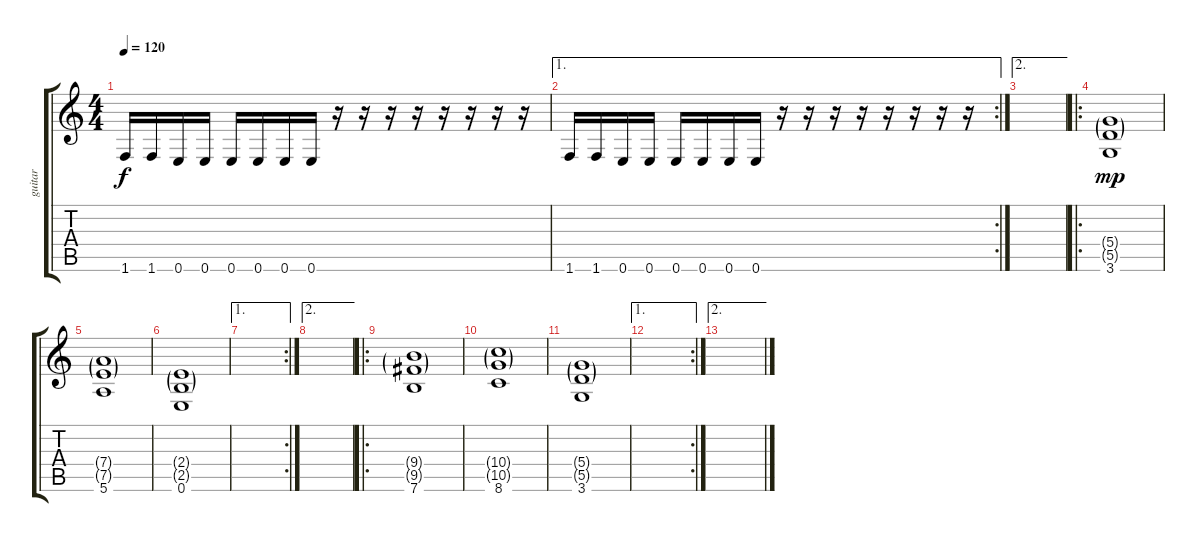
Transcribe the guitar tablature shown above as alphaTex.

\track ("guitar" "guitar") {instrument distortionguitar}
\staff {score tabs}
\tuning (E4 B3 G3 D3 A2 E2) {hide}
\ts (4 4)
\tempo 120
\clef g2
\ks c
1.6.16{dy f} 1.6.16 0.6.16 0.6.16 0.6.16 0.6.16 0.6.16 0.6.16 r.16 r.16 r.16 r.16 r.16 r.16 r.16 r.16 |
\ae 1
\rc 2
1.6.16 1.6.16 0.6.16 0.6.16 0.6.16 0.6.16 0.6.16 0.6.16 r.16 r.16 r.16 r.16 r.16 r.16 r.16 r.16 |
\ae 2
|
\ro
(5.4{g} 5.5{g} 3.6).1{dy mp} |
(7.4{g} 7.5{g} 5.6).1 |
(2.4{g} 2.5{g} 0.6).1 |
\ae 1
\rc 2
|
\ae 2
|
\ro
(9.4{g} 9.5{g} 7.6).1 |
(10.4{g} 10.5{g} 8.6).1 |
(5.4{g} 5.5{g} 3.6).1 |
\ae 1
\rc 2
|
\ae 2
